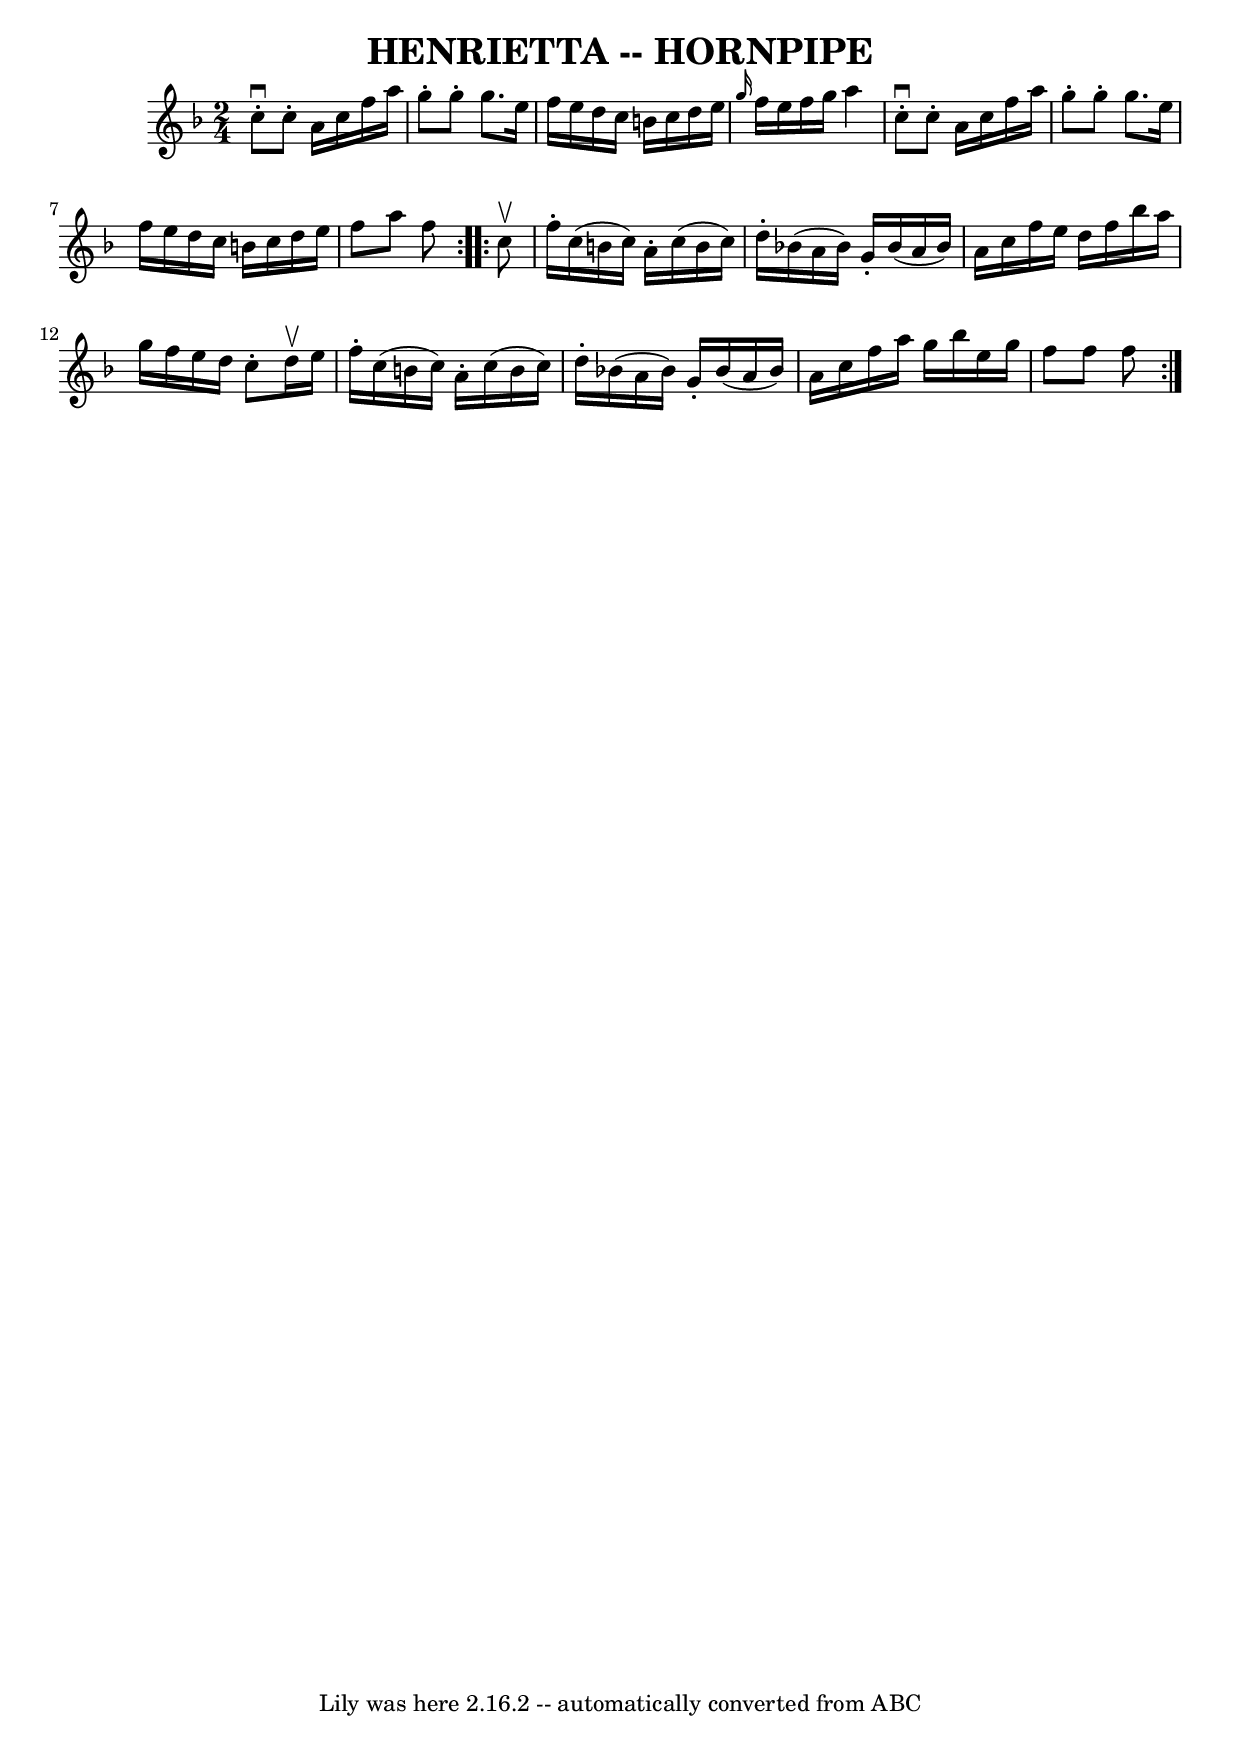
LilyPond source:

\version "2.16.2"
\include "Mammoth.ily"
\header {
  %% book = "Ryan's Mammoth Collection of Fiddle Tunes"
  crossRefNumber = "1"
  footnotes = ""
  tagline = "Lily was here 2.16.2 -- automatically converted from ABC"
  title = "HENRIETTA -- HORNPIPE"

}
voicedefault =  {



  \repeat volta 2 {

    \time 2/4 
    \key f \major
 c''8^\downbow-. c''8 -. a'16 c''16 f''16   
    a''16    |
    g''8 -. g''8 -. g''8. e''16    |
    f''16    
    e''16 d''16 c''16 b'16 c''16 d''16 e''16    |
    
    \grace { g''16  
	   } f''16 e''16 f''16 g''16 a''4    |
    
    c''8^\downbow-. c''8 -. a'16 c''16 f''16 a''16    |
    g''8 
    -. g''8 -. g''8. e''16    |
    f''16 e''16 d''16 c''16    
    b'16 c''16 d''16 e''16    |
    f''8 a''8 f''8    
  }     

  \repeat volta 2 {
    c''8^\upbow       |
    f''16 -. c''16 (b'16    
    c''16) a'16 -. c''16 (b'16 c''16)   |
    d''16 -.   
    bes'!16 (a'16 bes'16) g'16 -. bes'16 (a'16 bes'16)   
    |
    a'16 c''16 f''16 e''16 d''16 f''16 bes''16    
    a''16    |
    g''16 f''16 e''16 d''16 c''8 -. d''16^\upbow 
    e''16    |
    |
    f''16 -. c''16 (b'16 c''16)   
    a'16 -. c''16 (b'16 c''16)   |
    d''16 -. bes'!16 (a'16  
    bes'16) g'16 -. bes'16 (a'16 bes'16)   |
    a'16    
    c''16 f''16 a''16 g''16 bes''16 e''16 g''16    |
    
    f''8 f''8 f''8    
  }   

}

\score{
  <<

    \context Staff="default"
    {
      \voicedefault 
      
    }

  >>
  \layout {
    
  }
  \midi {
  }

}
